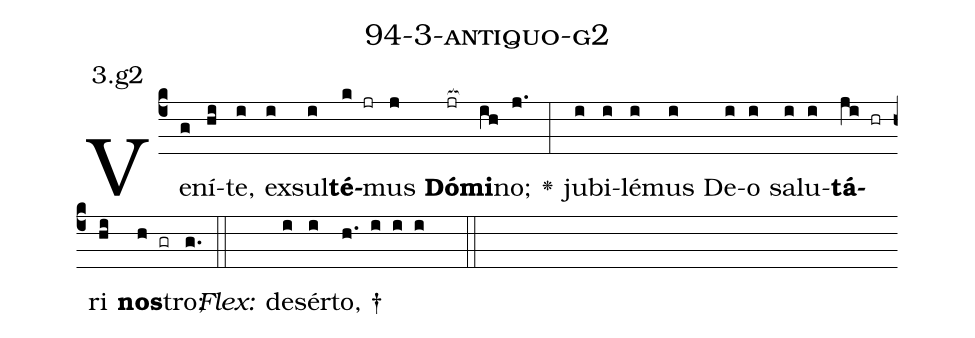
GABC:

name: 94-3-antiquo-g2;
annotation: 3.g2;
%%
(c4)Ve(g)ní(hi)te,(i) ex(i)sul(i)<b>té</b>(k jr)mus(j) <b>Dó</b>(jr[ocb:1{])<b>mi</b>(ih[ocb:0}])no;(j.) <v>\greheightstar</v>(:) ju(i)bi(i)lé(i)mus(i) De(i)o(i) sa(i)lu(i)<b>tá</b>(ji hr)ri(hi) <b>nos</b>(h gr)tro;(g.) (::)
<i>Flex:</i>()  de(i)sér(i)to, †(h. i i i  ::)

%E(i) u(i) o(ji) u(hi) a(h) e.(g.) (::)
